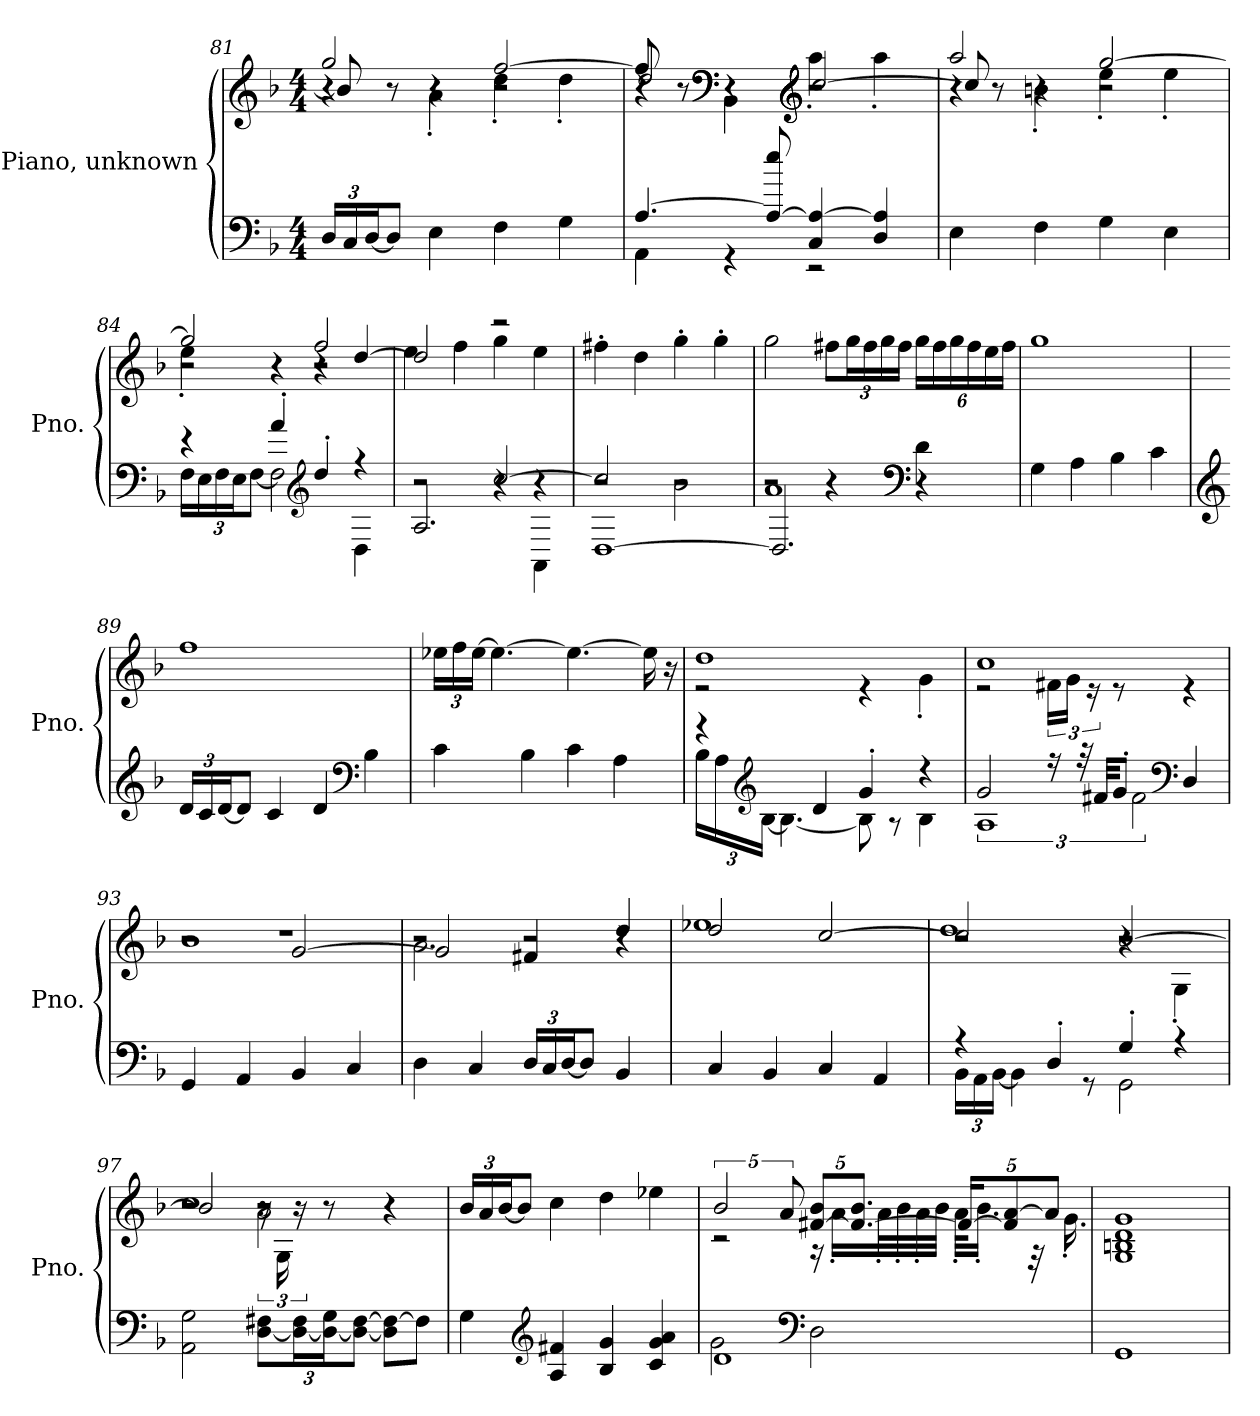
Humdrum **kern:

**kern	**kern
*part1	*part1
*staff2	*staff1
*I"Piano, unknown	*
*I'Pno.	*
*clefF4	*clefG2
*k[b-]	*k[b-]
*M4/4	*M4/4
*Xbrackettup	*
=81	=81
*	*^
*	*	*^
24D/LL	2gg/	4r	8b-/]
24C/	.	.	.
[24D/J	.	.	.
8D/J]	.	.	8r
4E\	.	4a'\	4r
4F\	[2ff/	4dd'\	2r
4G\	.	4dd'\	.
=82	=82	=82	=82
*^	*	*	*
[4.A/	4AA\	8ff/]	4r	2dd/
.	.	8r	.	.
*	*	*clefF4	*	*
.	4r	4r	4BB-\	.
8A/_ 8ee/	.	.	.	.
*	*	*clefG2	*	*
4C/ 4A/_	2r	2r	4aa'\	[2cc/
4D/ 4A/]	.	.	4aa'\	.
*v	*v	*	*	*
!!LO:LB:g=z	!!	!!
=83	=83	=83	=83
4E\	2aa/	4r	8cc/]
.	.	.	8r
4F\	.	4bn'\	4r
4G\	[2gg/	4ee'\	2r
4E\	.	4ee'\	.
=84	=84	=84	=84
*^	*	*	*
4r	24F\LL	2gg/]	4ee'\	2r
.	24E\	.	.	.
.	24F\	.	.	.
.	24E\J	.	.	.
.	[12F\J	.	.	.
4a'/	2F\]	.	4r	.
*clefG2	*	*	*	*
4dd'/	.	4r	2r	2ff/
4r	4D\	[4dd/	.	.
*	*	*	*v	*v
=85	=85	=85	=85
*	*^	*	*
2r	2r	2.A/	2dd/]	4ee\
.	.	.	.	4ff\
[2cc/	4r	.	2r	4gg\
.	4AA\	4r	.	4ee\
*	*	*	*v	*v
=86	=86	=86	=86
2cc/]	2r	[1D	4ff#X'\
.	.	.	4dd\
2r	2b-\	.	4gg'\
.	.	.	4gg'\
=87	=87	=87	=87
1a	2r	2.D/]	2gg\
*	*	*	*Xbrackettup
.	4r	.	12ff#X\L
.	.	.	24gg\L
.	.	.	24ff#\
.	.	.	24gg\
.	.	.	24ff#\JJ
*clefF4	*	*	*
.	4d\	4r	24gg\LL
.	.	.	24ff#\
.	.	.	24gg\
.	.	.	24ff#\
.	.	.	24ee\
.	.	.	24ff#\JJ
*v	*v	*v	*
!!LO:LB:g=z
=88	=88
4G\	1gg
4A\	.
4B-\	.
4c\	.
=89	=89
*clefG2	*
24d/LL	1ff
24c/	.
[24d/J	.
8d/J]	.
4c/	.
4d/	.
*clefF4	*
4B-\	.
=90	=90
4c\	24ee-X\LL
.	24ff\
.	[24ee-\JJ
.	4.ee-\_
4B-\	.
4c\	4.ee-\_
4A\	.
.	16ee-\]
.	16r
=91	=91
*^	*^
4r	24B-\LL	1dd	2r
.	24A\	.	.
*clefG2	*	*	*
.	[24B-\JJ	.	.
.	4.B-\_	.	.
4d/	.	.	.
4g'/	8B-\]	.	4r
.	8r	.	.
4r	4B-\	.	4g'\
!!LO:PB:g=z	!!
=92	=92	=92	=92
*	*brackettup	*	*
2g/	3%2A	1cc	2r
*	*	*	*brackettup
16r	.	.	24f#X\LL
.	.	.	24g\JJ
32r	.	.	.
.	.	.	24r
32f#X/KKL	.	.	.
8g'/J	.	.	8r
.	3f#\	.	.
*clefF4	*	*	*
4D/	.	.	4r
*v	*v	*	*
=93	=93	=93
*	*	*^
4GG/	1r	1b-	2r
4AA/	.	.	.
4BB-/	.	.	[2g/
4C/	.	.	.
=94	=94	=94	=94
4D\	2r	2.a\	2g/]
4C/	.	.	.
*Xbrackettup	*	*	*
24D/LL	4f#X/	.	2r
24C/	.	.	.
[24D/J	.	.	.
8D/J]	.	.	.
4BB-/	4dd/	4r	.
*	*	*v	*v
=95	=95	=95
4C/	2dd/	1ee-X
4BB-/	.	.
4C/	[2cc/	.
4AA/	.	.
=96	=96	=96
*^	*^	*^
4r	24BB-\LL	2cc/]	1dd	2r	2r
.	24AA\	.	.	.	.
.	[24BB-\JJ	.	.	.	.
.	4BB-\]	.	.	.	.
4D'/	.	.	.	.	.
.	8r	.	.	.	.
4G'/	2GG\	2r	.	[2b-/	4r
4r	.	.	.	.	4G'\
*v	*v	*	*	*	*
!!LO:LB:g=z	!!	!!	!!
=97	=97	=97	=97	=97
2AA\ 2G\	1cc	2r	2b-/]	2r
[12D\ 12F#X\L	.	2a\	2r	24r
.	.	.	.	24G\
24D\_ 24F#\L	.	.	.	24r
24D\_ 24G\J	.	.	.	8r
12D\_ [12F#\J	.	.	.	.
8D\] 8F#\_L	.	.	.	4r
8F#\J]	.	.	.	.
*	*v	*v	*v	*v
=98	=98
*	*Xbrackettup
4G\	24b-/LL
.	24a/
.	[24b-/J
.	8b-/J]
*clefG2	*
4A/ 4f#X/	4cc\
4B-/ 4g/	4dd\
4c/ 4g/ 4a/	4ee-X\
=99	=99
*^	*
*	*	*brackettup
*	*	*^
1d	2g\	5%2b-/	2r
.	.	10a/	.
*clefF4	*	*	*
.	2D\	[10f#X/ 10b-/L	16r
.	.	.	16a'\LL
.	.	10.f#/_ 10.b-/J	.
.	.	.	32a'\L
.	.	.	32b-'\
.	.	.	32a'\
.	.	.	32b-\JJJ
.	.	20f#/KL_	32a'\KLL
.	.	.	16.b-'\JJ
.	.	10f#/] [10a/	.
.	.	.	32r
.	.	10a/J]	.
.	.	.	16.g'\
*v	*v	*	*
*	*v	*v
!!LO:LB:g=z
=100	=100
1GG	1G 1Bn 1d 1g
=	=
*-	*-
